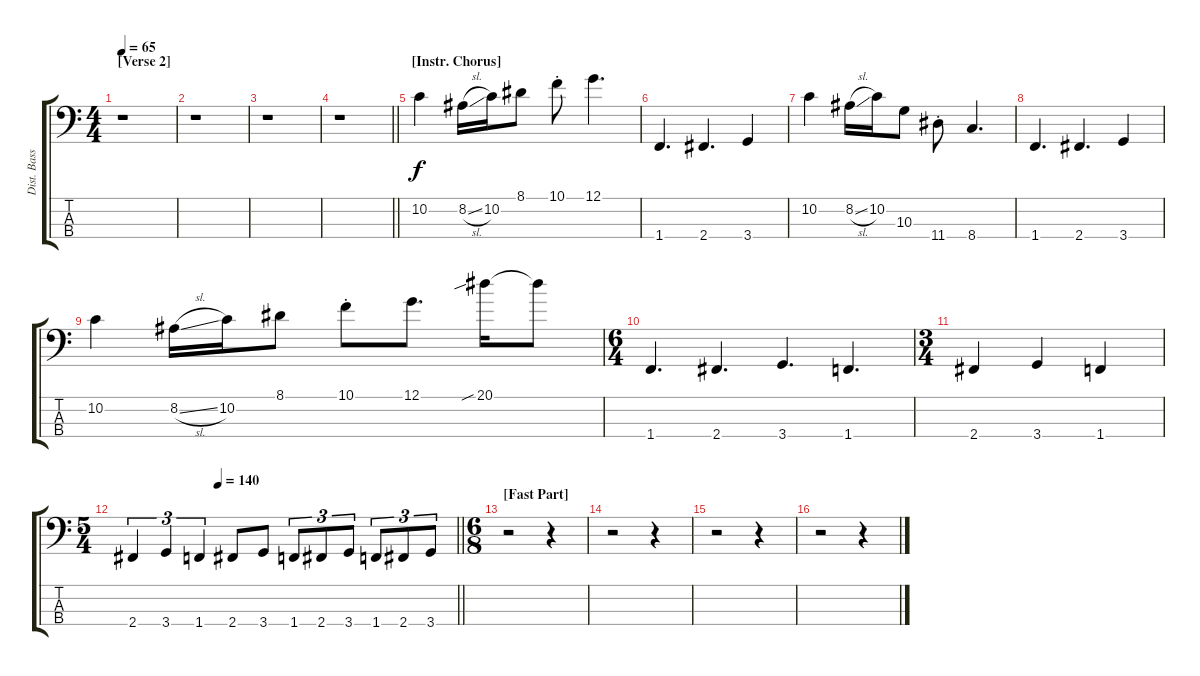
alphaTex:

\track ("Dist. Bass (Lake)" "Dist. Bass") {instrument distortionguitar}
\staff {score tabs}
\tuning (G2 D2 A1 E1) {hide}
\ts (4 4)
\section ("" "[Verse 2]")
\tempo 65
\clef f4
\ks c
r.1{dy f} |
r.1 |
r.1 |
\barLineRight lightlight
r.1 |
\section ("" "[Instr. Chorus]")
10.2.4 8.2{sl}.16 10.2.16 8.1.8 10.1{st}.8 12.1.4{d} |
1.4.4{d} 2.4.4{d} 3.4.4 |
10.2.4 8.2{sl}.16 10.2.16 10.3.8 11.4{st}.8 8.4.4{d} |
1.4.4{d} 2.4.4{d} 3.4.4 |
10.2.4 8.2{sl}.16 10.2.16 8.1.8 10.1{st}.8 12.1.8{d} 20.1{sib}.16 20.1{t}.8 |
\ts (6 4)
1.4.4{d} 2.4.4{d} 3.4.4{d} 1.4.4{d} |
\ts (3 4)
2.4.4 3.4.4 1.4.4 |
\ts (5 4)
\tempo (140 0.26666666666666666)
\barLineRight lightlight
2.4.4{tu (3 2)} 3.4.4{tu (3 2)} 1.4.4{tu (3 2)} 2.4.8 3.4.8 1.4.8{tu (3 2)} 2.4.8{tu (3 2)} 3.4.8{tu (3 2)} 1.4.8{tu (3 2)} 2.4.8{tu (3 2)} 3.4.8{tu (3 2)} |
\ts (6 8)
\section ("" "[Fast Part]")
r.2 r.4 |
r.2 r.4 |
r.2 r.4 |
r.2 r.4
